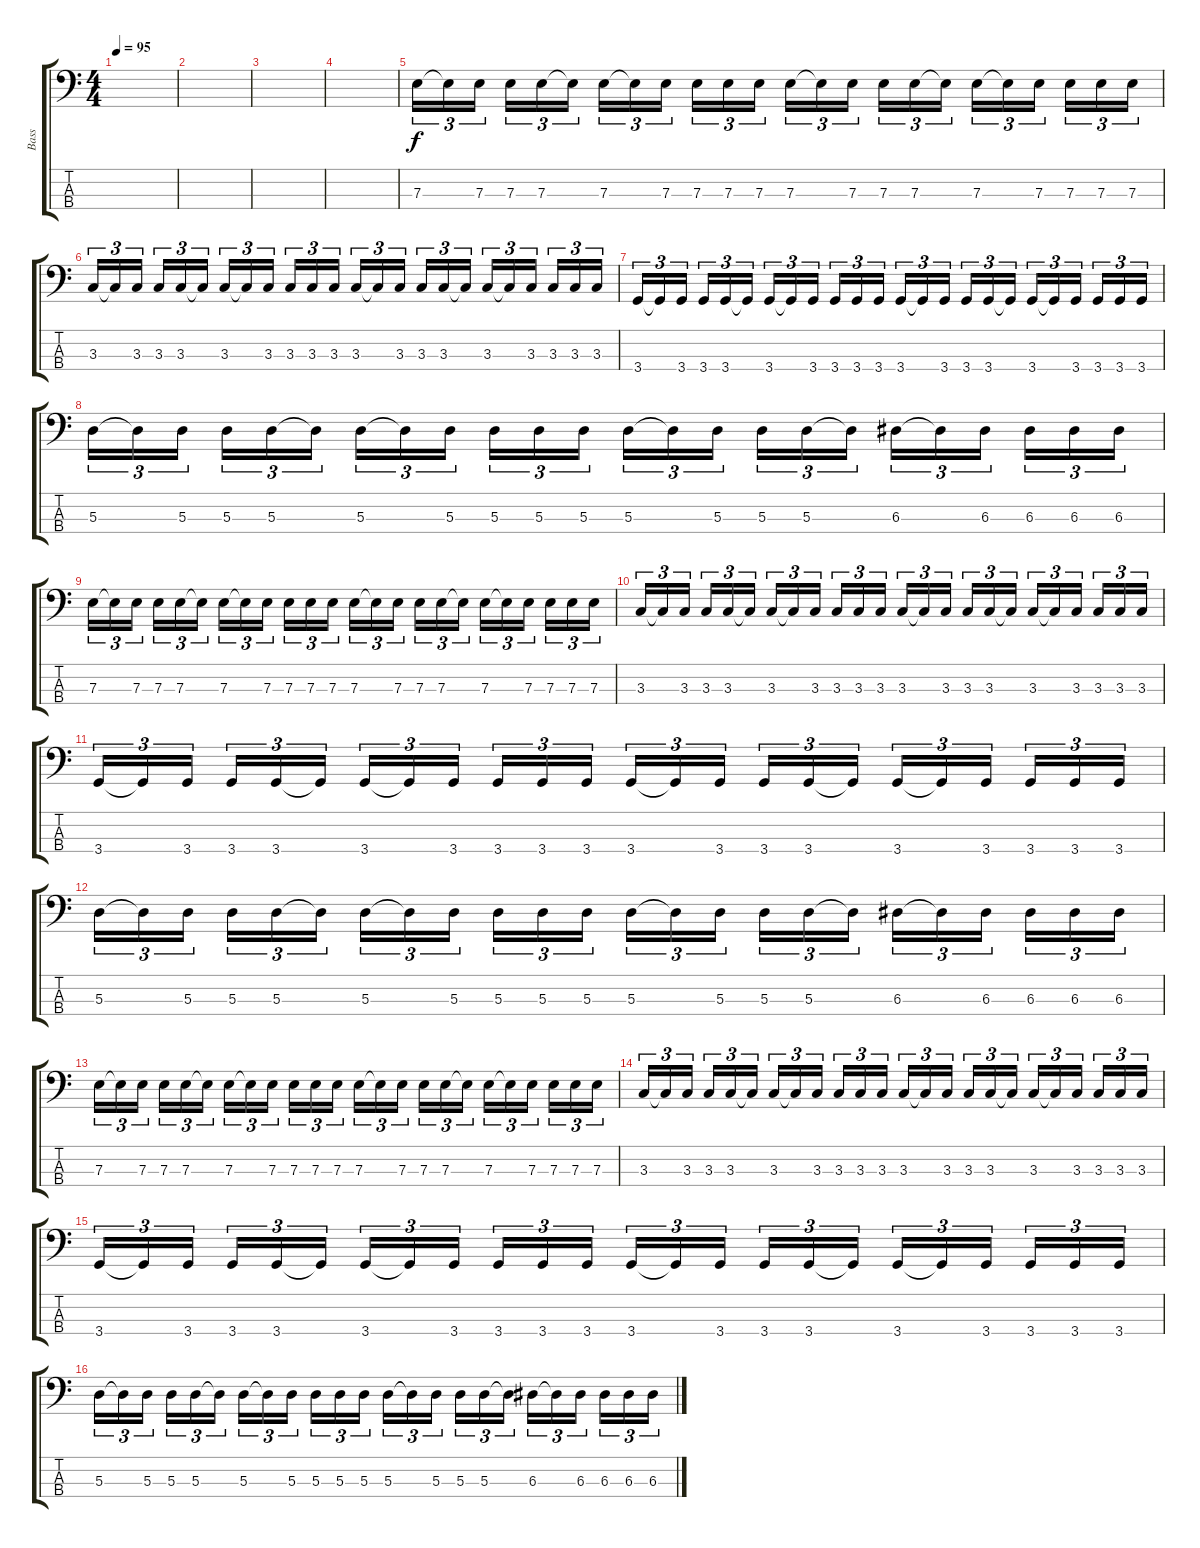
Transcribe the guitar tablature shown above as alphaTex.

\track ("Bass" "Bass") {instrument slapbass2}
\staff {score tabs}
\tuning (G2 D2 A1 E1) {hide}
\ts (4 4)
\tempo 95
\clef f4
\ks c
|
|
|
|
7.3.16{tu (3 2)} 7.3{t}.16{tu (3 2)} 7.3.16{tu (3 2) beam splitsecondary} 7.3.16{tu (3 2)} 7.3.16{tu (3 2)} 7.3{t}.16{tu (3 2)} 7.3.16{tu (3 2)} 7.3{t}.16{tu (3 2)} 7.3.16{tu (3 2) beam splitsecondary} 7.3.16{tu (3 2)} 7.3.16{tu (3 2)} 7.3.16{tu (3 2)} 7.3.16{tu (3 2)} 7.3{t}.16{tu (3 2)} 7.3.16{tu (3 2) beam splitsecondary} 7.3.16{tu (3 2)} 7.3.16{tu (3 2)} 7.3{t}.16{tu (3 2)} 7.3.16{tu (3 2)} 7.3{t}.16{tu (3 2)} 7.3.16{tu (3 2) beam splitsecondary} 7.3.16{tu (3 2)} 7.3.16{tu (3 2)} 7.3.16{tu (3 2)} |
3.3.16{tu (3 2)} 3.3{t}.16{tu (3 2)} 3.3.16{tu (3 2) beam splitsecondary} 3.3.16{tu (3 2)} 3.3.16{tu (3 2)} 3.3{t}.16{tu (3 2)} 3.3.16{tu (3 2)} 3.3{t}.16{tu (3 2)} 3.3.16{tu (3 2) beam splitsecondary} 3.3.16{tu (3 2)} 3.3.16{tu (3 2)} 3.3.16{tu (3 2)} 3.3.16{tu (3 2)} 3.3{t}.16{tu (3 2)} 3.3.16{tu (3 2) beam splitsecondary} 3.3.16{tu (3 2)} 3.3.16{tu (3 2)} 3.3{t}.16{tu (3 2)} 3.3.16{tu (3 2)} 3.3{t}.16{tu (3 2)} 3.3.16{tu (3 2) beam splitsecondary} 3.3.16{tu (3 2)} 3.3.16{tu (3 2)} 3.3.16{tu (3 2)} |
3.4.16{tu (3 2)} 3.4{t}.16{tu (3 2)} 3.4.16{tu (3 2) beam splitsecondary} 3.4.16{tu (3 2)} 3.4.16{tu (3 2)} 3.4{t}.16{tu (3 2)} 3.4.16{tu (3 2)} 3.4{t}.16{tu (3 2)} 3.4.16{tu (3 2) beam splitsecondary} 3.4.16{tu (3 2)} 3.4.16{tu (3 2)} 3.4.16{tu (3 2)} 3.4.16{tu (3 2)} 3.4{t}.16{tu (3 2)} 3.4.16{tu (3 2) beam splitsecondary} 3.4.16{tu (3 2)} 3.4.16{tu (3 2)} 3.4{t}.16{tu (3 2)} 3.4.16{tu (3 2)} 3.4{t}.16{tu (3 2)} 3.4.16{tu (3 2) beam splitsecondary} 3.4.16{tu (3 2)} 3.4.16{tu (3 2)} 3.4.16{tu (3 2)} |
5.3.16{tu (3 2)} 5.3{t}.16{tu (3 2)} 5.3.16{tu (3 2) beam splitsecondary} 5.3.16{tu (3 2)} 5.3.16{tu (3 2)} 5.3{t}.16{tu (3 2)} 5.3.16{tu (3 2)} 5.3{t}.16{tu (3 2)} 5.3.16{tu (3 2) beam splitsecondary} 5.3.16{tu (3 2)} 5.3.16{tu (3 2)} 5.3.16{tu (3 2)} 5.3.16{tu (3 2)} 5.3{t}.16{tu (3 2)} 5.3.16{tu (3 2) beam splitsecondary} 5.3.16{tu (3 2)} 5.3.16{tu (3 2)} 5.3{t}.16{tu (3 2)} 6.3.16{tu (3 2)} 6.3{t}.16{tu (3 2)} 6.3.16{tu (3 2) beam splitsecondary} 6.3.16{tu (3 2)} 6.3.16{tu (3 2)} 6.3.16{tu (3 2)} |
7.3.16{tu (3 2)} 7.3{t}.16{tu (3 2)} 7.3.16{tu (3 2) beam splitsecondary} 7.3.16{tu (3 2)} 7.3.16{tu (3 2)} 7.3{t}.16{tu (3 2)} 7.3.16{tu (3 2)} 7.3{t}.16{tu (3 2)} 7.3.16{tu (3 2) beam splitsecondary} 7.3.16{tu (3 2)} 7.3.16{tu (3 2)} 7.3.16{tu (3 2)} 7.3.16{tu (3 2)} 7.3{t}.16{tu (3 2)} 7.3.16{tu (3 2) beam splitsecondary} 7.3.16{tu (3 2)} 7.3.16{tu (3 2)} 7.3{t}.16{tu (3 2)} 7.3.16{tu (3 2)} 7.3{t}.16{tu (3 2)} 7.3.16{tu (3 2) beam splitsecondary} 7.3.16{tu (3 2)} 7.3.16{tu (3 2)} 7.3.16{tu (3 2)} |
3.3.16{tu (3 2)} 3.3{t}.16{tu (3 2)} 3.3.16{tu (3 2) beam splitsecondary} 3.3.16{tu (3 2)} 3.3.16{tu (3 2)} 3.3{t}.16{tu (3 2)} 3.3.16{tu (3 2)} 3.3{t}.16{tu (3 2)} 3.3.16{tu (3 2) beam splitsecondary} 3.3.16{tu (3 2)} 3.3.16{tu (3 2)} 3.3.16{tu (3 2)} 3.3.16{tu (3 2)} 3.3{t}.16{tu (3 2)} 3.3.16{tu (3 2) beam splitsecondary} 3.3.16{tu (3 2)} 3.3.16{tu (3 2)} 3.3{t}.16{tu (3 2)} 3.3.16{tu (3 2)} 3.3{t}.16{tu (3 2)} 3.3.16{tu (3 2) beam splitsecondary} 3.3.16{tu (3 2)} 3.3.16{tu (3 2)} 3.3.16{tu (3 2)} |
3.4.16{tu (3 2)} 3.4{t}.16{tu (3 2)} 3.4.16{tu (3 2) beam splitsecondary} 3.4.16{tu (3 2)} 3.4.16{tu (3 2)} 3.4{t}.16{tu (3 2)} 3.4.16{tu (3 2)} 3.4{t}.16{tu (3 2)} 3.4.16{tu (3 2) beam splitsecondary} 3.4.16{tu (3 2)} 3.4.16{tu (3 2)} 3.4.16{tu (3 2)} 3.4.16{tu (3 2)} 3.4{t}.16{tu (3 2)} 3.4.16{tu (3 2) beam splitsecondary} 3.4.16{tu (3 2)} 3.4.16{tu (3 2)} 3.4{t}.16{tu (3 2)} 3.4.16{tu (3 2)} 3.4{t}.16{tu (3 2)} 3.4.16{tu (3 2) beam splitsecondary} 3.4.16{tu (3 2)} 3.4.16{tu (3 2)} 3.4.16{tu (3 2)} |
5.3.16{tu (3 2)} 5.3{t}.16{tu (3 2)} 5.3.16{tu (3 2) beam splitsecondary} 5.3.16{tu (3 2)} 5.3.16{tu (3 2)} 5.3{t}.16{tu (3 2)} 5.3.16{tu (3 2)} 5.3{t}.16{tu (3 2)} 5.3.16{tu (3 2) beam splitsecondary} 5.3.16{tu (3 2)} 5.3.16{tu (3 2)} 5.3.16{tu (3 2)} 5.3.16{tu (3 2)} 5.3{t}.16{tu (3 2)} 5.3.16{tu (3 2) beam splitsecondary} 5.3.16{tu (3 2)} 5.3.16{tu (3 2)} 5.3{t}.16{tu (3 2)} 6.3.16{tu (3 2)} 6.3{t}.16{tu (3 2)} 6.3.16{tu (3 2) beam splitsecondary} 6.3.16{tu (3 2)} 6.3.16{tu (3 2)} 6.3.16{tu (3 2)} |
7.3.16{tu (3 2)} 7.3{t}.16{tu (3 2)} 7.3.16{tu (3 2) beam splitsecondary} 7.3.16{tu (3 2)} 7.3.16{tu (3 2)} 7.3{t}.16{tu (3 2)} 7.3.16{tu (3 2)} 7.3{t}.16{tu (3 2)} 7.3.16{tu (3 2) beam splitsecondary} 7.3.16{tu (3 2)} 7.3.16{tu (3 2)} 7.3.16{tu (3 2)} 7.3.16{tu (3 2)} 7.3{t}.16{tu (3 2)} 7.3.16{tu (3 2) beam splitsecondary} 7.3.16{tu (3 2)} 7.3.16{tu (3 2)} 7.3{t}.16{tu (3 2)} 7.3.16{tu (3 2)} 7.3{t}.16{tu (3 2)} 7.3.16{tu (3 2) beam splitsecondary} 7.3.16{tu (3 2)} 7.3.16{tu (3 2)} 7.3.16{tu (3 2)} |
3.3.16{tu (3 2)} 3.3{t}.16{tu (3 2)} 3.3.16{tu (3 2) beam splitsecondary} 3.3.16{tu (3 2)} 3.3.16{tu (3 2)} 3.3{t}.16{tu (3 2)} 3.3.16{tu (3 2)} 3.3{t}.16{tu (3 2)} 3.3.16{tu (3 2) beam splitsecondary} 3.3.16{tu (3 2)} 3.3.16{tu (3 2)} 3.3.16{tu (3 2)} 3.3.16{tu (3 2)} 3.3{t}.16{tu (3 2)} 3.3.16{tu (3 2) beam splitsecondary} 3.3.16{tu (3 2)} 3.3.16{tu (3 2)} 3.3{t}.16{tu (3 2)} 3.3.16{tu (3 2)} 3.3{t}.16{tu (3 2)} 3.3.16{tu (3 2) beam splitsecondary} 3.3.16{tu (3 2)} 3.3.16{tu (3 2)} 3.3.16{tu (3 2)} |
3.4.16{tu (3 2)} 3.4{t}.16{tu (3 2)} 3.4.16{tu (3 2) beam splitsecondary} 3.4.16{tu (3 2)} 3.4.16{tu (3 2)} 3.4{t}.16{tu (3 2)} 3.4.16{tu (3 2)} 3.4{t}.16{tu (3 2)} 3.4.16{tu (3 2) beam splitsecondary} 3.4.16{tu (3 2)} 3.4.16{tu (3 2)} 3.4.16{tu (3 2)} 3.4.16{tu (3 2)} 3.4{t}.16{tu (3 2)} 3.4.16{tu (3 2) beam splitsecondary} 3.4.16{tu (3 2)} 3.4.16{tu (3 2)} 3.4{t}.16{tu (3 2)} 3.4.16{tu (3 2)} 3.4{t}.16{tu (3 2)} 3.4.16{tu (3 2) beam splitsecondary} 3.4.16{tu (3 2)} 3.4.16{tu (3 2)} 3.4.16{tu (3 2)} |
5.3.16{tu (3 2)} 5.3{t}.16{tu (3 2)} 5.3.16{tu (3 2) beam splitsecondary} 5.3.16{tu (3 2)} 5.3.16{tu (3 2)} 5.3{t}.16{tu (3 2)} 5.3.16{tu (3 2)} 5.3{t}.16{tu (3 2)} 5.3.16{tu (3 2) beam splitsecondary} 5.3.16{tu (3 2)} 5.3.16{tu (3 2)} 5.3.16{tu (3 2)} 5.3.16{tu (3 2)} 5.3{t}.16{tu (3 2)} 5.3.16{tu (3 2) beam splitsecondary} 5.3.16{tu (3 2)} 5.3.16{tu (3 2)} 5.3{t}.16{tu (3 2)} 6.3.16{tu (3 2)} 6.3{t}.16{tu (3 2)} 6.3.16{tu (3 2) beam splitsecondary} 6.3.16{tu (3 2)} 6.3.16{tu (3 2)} 6.3.16{tu (3 2)}
